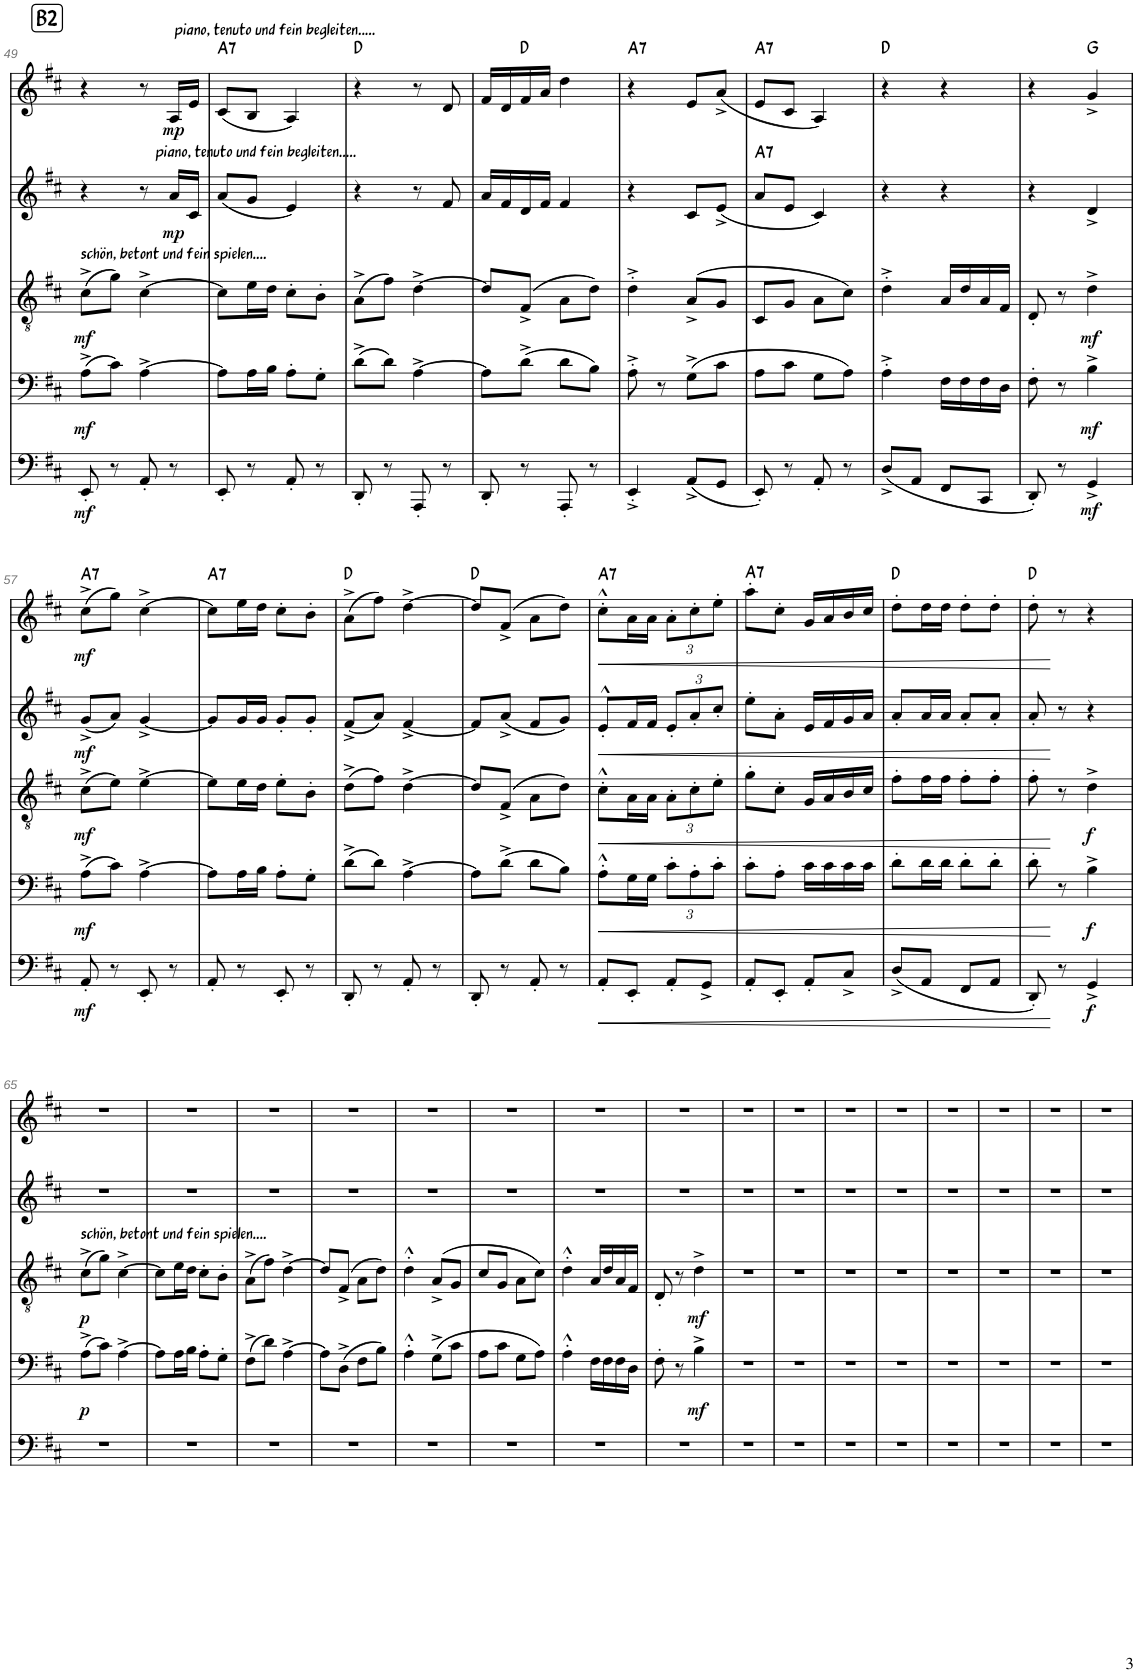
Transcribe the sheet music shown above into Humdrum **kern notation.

**kern	**dynam	**kern	**dynam	**kern	**dynam	**kern	**dynam	**harte	**kern	**dynam	**harte
*part5	*part5	*part4	*part4	*part3	*part3	*part2	*part2	*part2	*part1	*part1	*part1
*staff5	*staff5	*staff4	*staff4	*staff3	*staff3	*staff2	*staff2	*	*staff1	*staff1	*
*I"Tu(C)	*	*I"Tb (C)	*	*I"BsTp (Bb)	*	*I"2nd  Flh (Bb)	*	*	*I"1st  Flh (Bb)	*	*
!!LO:PB:g=z
*clefF4	*	*clefF4	*	*clefGv2	*	*clefG2	*	*	*clefG2	*	*
*	*	*	*	*	*	*ITrd1c2	*	*	*ITrd1c2	*	*
*k[f#c#]	*	*k[f#c#]	*	*k[f#c#]	*	*k[f#c#]	*	*	*k[f#c#]	*	*
*M2/4	*	*M2/4	*	*M2/4	*	*M2/4	*	*	*M2/4	*	*
!!LO:REH:place=s1:a:B:cj:fs=14:t=B2
=49	=49	=49	=49	=49	=49	=49	=49	=49	=49	=49	=49
!	!	!	!	!LO:TX:a:t=schön, betont und fein spielen....	!	!	!	!	!	!	!
!	!LO:DY:b	!	!LO:DY:b	!	!LO:DY:b	!	!	!	!	!	!
8EE'/	mf	(8A^\L	mf	(8c#^\L	mf	4r	.	.	4r	.	.
8r	.	8c#\J)	.	8g\J)	.	.	.	.	.	.	.
8AA'/	.	[4A^\	.	[4c#^\	.	8r	.	.	8r	.	.
!	!	!	!	!	!	!	!	!	!LO:TX:a:t=piano, tenuto und fein begleiten.....	!	!
!	!	!	!	!	!	!LO:TX:a:t=piano, tenuto und fein begleiten.....	!	!	!	!	!
!	!	!	!	!	!	!	!LO:DY:b	!	!	!LO:DY:b	!
8r	.	.	.	.	.	16a/LL	mp	.	16A/LL	mp	.
.	.	.	.	.	.	16c#/JJ	.	.	16e/JJ	.	.
=50	=50	=50	=50	=50	=50	=50	=50	=50	=50	=50	=50
!	!	!	!	!	!	!	!	!	!	!	!LO:H:kt=7
8EE'/	.	8A\L]	.	8c#\L]	.	(8a/L	.	.	(8c#/L	.	A:7
8r	.	16A\L	.	16e\L	.	8g/J	.	.	8B/J	.	.
.	.	16B\JJ	.	16d\JJ	.	.	.	.	.	.	.
8AA'/	.	8A'\L	.	8c#'\L	.	4e/)	.	.	4A/)	.	.
8r	.	8G'\J	.	8B'\J	.	.	.	.	.	.	.
=51	=51	=51	=51	=51	=51	=51	=51	=51	=51	=51	=51
8DD'/	.	(8d^\L	.	(8A^\L	.	4r	.	.	4r	.	D:maj
8r	.	8d\J)	.	8f#\J)	.	.	.	.	.	.	.
8AAA'/	.	[4A^\	.	[4d^\	.	8r	.	.	8r	.	.
8r	.	.	.	.	.	8f#/	.	.	8d/	.	.
=52	=52	=52	=52	=52	=52	=52	=52	=52	=52	=52	=52
8DD'/	.	8A\L]	.	8d/L]	.	16a/LL	.	.	16f#/LL	.	.
.	.	.	.	.	.	16f#/	.	.	16d/	.	.
8r	.	(8d^\J	.	(8F#^/J	.	16d/	.	.	16f#/	.	D:maj
.	.	.	.	.	.	16f#/JJ	.	.	16a/JJ	.	.
8AAA'/	.	8d\L	.	8A\L	.	4f#/	.	.	4dd\	.	.
8r	.	8B\J)	.	8d\J)	.	.	.	.	.	.	.
=53	=53	=53	=53	=53	=53	=53	=53	=53	=53	=53	=53
!	!	!	!	!	!	!	!	!	!	!	!LO:H:kt=7
4EE'^/	.	8A'^\	.	4d'^\	.	4r	.	.	4r	.	A:7
.	.	8r	.	.	.	.	.	.	.	.	.
(8AA^/L	.	(8G^\L	.	(8A^/L	.	8c#/L	.	.	8e/L	.	.
8GG/J	.	8c#\J	.	8G/J	.	(8e^/J	.	.	(8a^/J	.	.
=54	=54	=54	=54	=54	=54	=54	=54	=54	=54	=54	=54
!	!	!	!	!	!	!	!	!LO:H:kt=7	!	!	!LO:H:kt=7
8EE'/)	.	8A\L	.	8C#/L	.	8a/L	.	A:7	8e/L	.	A:7
8r	.	8c#\J	.	8G/J	.	8e/J	.	.	8c#/J	.	.
8AA'/	.	8G\L	.	8A\L	.	4c#/)	.	.	4A/)	.	.
8r	.	8A\J)	.	8c#\J)	.	.	.	.	.	.	.
=55	=55	=55	=55	=55	=55	=55	=55	=55	=55	=55	=55
(8D^/L	.	4A'^\	.	4d'^\	.	4r	.	.	4r	.	D:maj
8AA/J	.	.	.	.	.	.	.	.	.	.	.
8FF#/L	.	16F#\LL	.	16A/LL	.	4r	.	.	4r	.	.
.	.	16F#\	.	16d/	.	.	.	.	.	.	.
8CC#/J	.	16F#\	.	16A/	.	.	.	.	.	.	.
.	.	16D\JJ	.	16F#/JJ	.	.	.	.	.	.	.
=56	=56	=56	=56	=56	=56	=56	=56	=56	=56	=56	=56
8DD'/)	.	8F#'\	.	8D'/	.	4r	.	.	4r	.	.
8r	.	8r	.	8r	.	.	.	.	.	.	.
!	!LO:DY:b	!	!LO:DY:b	!	!LO:DY:b	!	!	!	!	!	!
4GG^/	mf	4B^\	mf	4d^\	mf	4d^/	.	.	4g^/	.	G:maj
!!LO:LB:g=z
=57	=57	=57	=57	=57	=57	=57	=57	=57	=57	=57	=57
!	!LO:DY:b	!	!LO:DY:b	!	!LO:DY:b	!	!LO:DY:b	!	!	!LO:DY:b	!LO:H:kt=7
8AA'/	mf	(8A^\L	mf	(8c#^\L	mf	(8g^/L	mf	.	(8cc#^\L	mf	A:7
8r	.	8c#\J)	.	8e\J)	.	8a/J)	.	.	8gg\J)	.	.
8EE'/	.	[4A^\	.	[4e^\	.	[4g^/	.	.	[4cc#^\	.	.
8r	.	.	.	.	.	.	.	.	.	.	.
=58	=58	=58	=58	=58	=58	=58	=58	=58	=58	=58	=58
!	!	!	!	!	!	!	!	!	!	!	!LO:H:kt=7
8AA'/	.	8A\L]	.	8e\L]	.	8g/L]	.	.	8cc#\L]	.	A:7
8r	.	16A\L	.	16e\L	.	16g/L	.	.	16ee\L	.	.
.	.	16B\JJ	.	16d\JJ	.	16g/JJ	.	.	16dd\JJ	.	.
8EE'/	.	8A'\L	.	8e'\L	.	8g'/L	.	.	8cc#'\L	.	.
8r	.	8G'\J	.	8B'\J	.	8g'/J	.	.	8b'\J	.	.
=59	=59	=59	=59	=59	=59	=59	=59	=59	=59	=59	=59
8DD'/	.	(8d^\L	.	(8d^\L	.	(8f#^/L	.	.	(8a^\L	.	D:maj
8r	.	8d\J)	.	8f#\J)	.	8a/J)	.	.	8ff#\J)	.	.
8AA'/	.	[4A^\	.	[4d^\	.	[4f#^/	.	.	[4dd^\	.	.
8r	.	.	.	.	.	.	.	.	.	.	.
=60	=60	=60	=60	=60	=60	=60	=60	=60	=60	=60	=60
8DD'/	.	8A\L]	.	8d/L]	.	8f#/L]	.	.	8dd/L]	.	D:maj
8r	.	(8d^\J	.	(8F#^/J	.	(8a^/J	.	.	(8f#^/J	.	.
8AA'/	.	8d\L	.	8A\L	.	8f#/L	.	.	8a\L	.	.
8r	.	8B\J)	.	8d\J)	.	8g/J)	.	.	8dd\J)	.	.
=61	=61	=61	=61	=61	=61	=61	=61	=61	=61	=61	=61
!	!LO:HP:b	!	!LO:HP:b	!	!LO:HP:b	!	!LO:HP:b	!	!	!LO:HP:b	!LO:H:kt=7
8AA'/L	<	8A'^^\L	<	8c#'^^\L	<	8e'^^/L	<	.	8cc#'^^\L	<	A:7
8EE'/J	.	16G\L	.	16A\L	.	16f#/L	.	.	16a\L	.	.
.	.	16G\JJ	.	16A\JJ	.	16f#/JJ	.	.	16a\JJ	.	.
*	*	*Xbrackettup	*	*Xbrackettup	*	*Xbrackettup	*	*	*Xbrackettup	*	*
8AA'/L	.	12c#'\L	.	12A'\L	.	12e'/L	.	.	12a'\L	.	.
.	.	12A'\	.	12c#'\	.	12a'/	.	.	12cc#'\	.	.
8GG^/J	.	.	.	.	.	.	.	.	.	.	.
.	.	12c#'\J	.	12e'\J	.	12cc#'/J	.	.	12ee'\J	.	.
=62	=62	=62	=62	=62	=62	=62	=62	=62	=62	=62	=62
!	!	!	!	!	!	!	!	!	!	!	!LO:H:kt=7
8AA'/L	.	8c#'\L	.	8g'\L	.	8ee'\L	.	.	8aa'\L	.	A:7
8EE'/J	.	8A'\J	.	8c#'\J	.	8a'\J	.	.	8cc#'\J	.	.
8AA'/L	.	16c#\LL	.	16G/LL	.	16e/LL	.	.	16g/LL	.	.
.	.	16c#\	.	16A/	.	16f#/	.	.	16a/	.	.
8C#^/J	.	16c#\	.	16B/	.	16g/	.	.	16b/	.	.
.	.	16c#\JJ	.	16c#/JJ	.	16a/JJ	.	.	16cc#/JJ	.	.
=63	=63	=63	=63	=63	=63	=63	=63	=63	=63	=63	=63
(8D^/L	.	8d'\L	.	8f#'\L	.	8a'/L	.	.	8dd'\L	.	D:maj
8AA/J	.	16d\L	.	16f#\L	.	16a/L	.	.	16dd\L	.	.
.	.	16d\JJ	.	16f#\JJ	.	16a/JJ	.	.	16dd\JJ	.	.
8FF#/L	.	8d'\L	.	8f#'\L	.	8a'/L	.	.	8dd'\L	.	.
8AA/J	.	8d'\J	.	8f#'\J	.	8a'/J	.	.	8dd'\J	.	.
=64	=64	=64	=64	=64	=64	=64	=64	=64	=64	=64	=64
8DD'/)	.	8d'\	.	8f#'\	.	8a'/	.	.	8dd'\	.	D:maj
8r	[	8r	[	8r	[	8r	[	.	8r	[	.
!	!LO:DY:b	!	!LO:DY:b	!	!LO:DY:b	!	!	!	!	!	!
4GG^/	f	4B^\	f	4d^\	f	4r	.	.	4r	.	.
!!LO:LB:g=z
=65	=65	=65	=65	=65	=65	=65	=65	=65	=65	=65	=65
!	!	!	!	!LO:TX:a:t=schön, betont und fein spielen....	!	!	!	!	!	!	!
!	!	!	!LO:DY:b	!	!LO:DY:b	!	!	!	!	!	!
2r	.	(8A^\L	p	(8c#^\L	p	2r	.	.	2r	.	.
.	.	8c#\J)	.	8g\J)	.	.	.	.	.	.	.
.	.	[4A^\	.	[4c#^\	.	.	.	.	.	.	.
=66	=66	=66	=66	=66	=66	=66	=66	=66	=66	=66	=66
2r	.	8A\L]	.	8c#\L]	.	2r	.	.	2r	.	.
.	.	16A\L	.	16e\L	.	.	.	.	.	.	.
.	.	16B\JJ	.	16d\JJ	.	.	.	.	.	.	.
.	.	8A'\L	.	8c#'\L	.	.	.	.	.	.	.
.	.	8G'\J	.	8B'\J	.	.	.	.	.	.	.
=67	=67	=67	=67	=67	=67	=67	=67	=67	=67	=67	=67
2r	.	(8F#^\L	.	(8A^\L	.	2r	.	.	2r	.	.
.	.	8d\J)	.	8f#\J)	.	.	.	.	.	.	.
.	.	[4A^\	.	[4d^\	.	.	.	.	.	.	.
=68	=68	=68	=68	=68	=68	=68	=68	=68	=68	=68	=68
2r	.	8A\L]	.	8d/L]	.	2r	.	.	2r	.	.
.	.	(8D^\J	.	(8F#^/J	.	.	.	.	.	.	.
.	.	8F#\L	.	8A\L	.	.	.	.	.	.	.
.	.	8B\J)	.	8d\J)	.	.	.	.	.	.	.
=69	=69	=69	=69	=69	=69	=69	=69	=69	=69	=69	=69
2r	.	4A'^^\	.	4d'^^\	.	2r	.	.	2r	.	.
.	.	(8G^\L	.	(8A^/L	.	.	.	.	.	.	.
.	.	8c#\J	.	8G/J	.	.	.	.	.	.	.
=70	=70	=70	=70	=70	=70	=70	=70	=70	=70	=70	=70
2r	.	8A\L	.	8c#/L	.	2r	.	.	2r	.	.
.	.	8c#\J	.	8G/J	.	.	.	.	.	.	.
.	.	8G\L	.	8A\L	.	.	.	.	.	.	.
.	.	8A\J)	.	8c#\J)	.	.	.	.	.	.	.
=71	=71	=71	=71	=71	=71	=71	=71	=71	=71	=71	=71
2r	.	4A'^^\	.	4d'^^\	.	2r	.	.	2r	.	.
.	.	16F#\LL	.	16A/LL	.	.	.	.	.	.	.
.	.	16F#\	.	16d/	.	.	.	.	.	.	.
.	.	16F#\	.	16A/	.	.	.	.	.	.	.
.	.	16D\JJ	.	16F#/JJ	.	.	.	.	.	.	.
=72	=72	=72	=72	=72	=72	=72	=72	=72	=72	=72	=72
2r	.	8F#'\	.	8D'/	.	2r	.	.	2r	.	.
.	.	8r	.	8r	.	.	.	.	.	.	.
!	!	!	!LO:DY:b	!	!LO:DY:b	!	!	!	!	!	!
.	.	4B^\	mf	4d^\	mf	.	.	.	.	.	.
=73	=73	=73	=73	=73	=73	=73	=73	=73	=73	=73	=73
2r	.	2r	.	2r	.	2r	.	.	2r	.	.
=74	=74	=74	=74	=74	=74	=74	=74	=74	=74	=74	=74
2r	.	2r	.	2r	.	2r	.	.	2r	.	.
=75	=75	=75	=75	=75	=75	=75	=75	=75	=75	=75	=75
2r	.	2r	.	2r	.	2r	.	.	2r	.	.
=76	=76	=76	=76	=76	=76	=76	=76	=76	=76	=76	=76
2r	.	2r	.	2r	.	2r	.	.	2r	.	.
=77	=77	=77	=77	=77	=77	=77	=77	=77	=77	=77	=77
2r	.	2r	.	2r	.	2r	.	.	2r	.	.
=78	=78	=78	=78	=78	=78	=78	=78	=78	=78	=78	=78
2r	.	2r	.	2r	.	2r	.	.	2r	.	.
=79	=79	=79	=79	=79	=79	=79	=79	=79	=79	=79	=79
2r	.	2r	.	2r	.	2r	.	.	2r	.	.
=80	=80	=80	=80	=80	=80	=80	=80	=80	=80	=80	=80
2r	.	2r	.	2r	.	2r	.	.	2r	.	.
=	=	=	=	=	=	=	=	=	=	=	=
*-	*-	*-	*-	*-	*-	*-	*-	*-	*-	*-	*-
